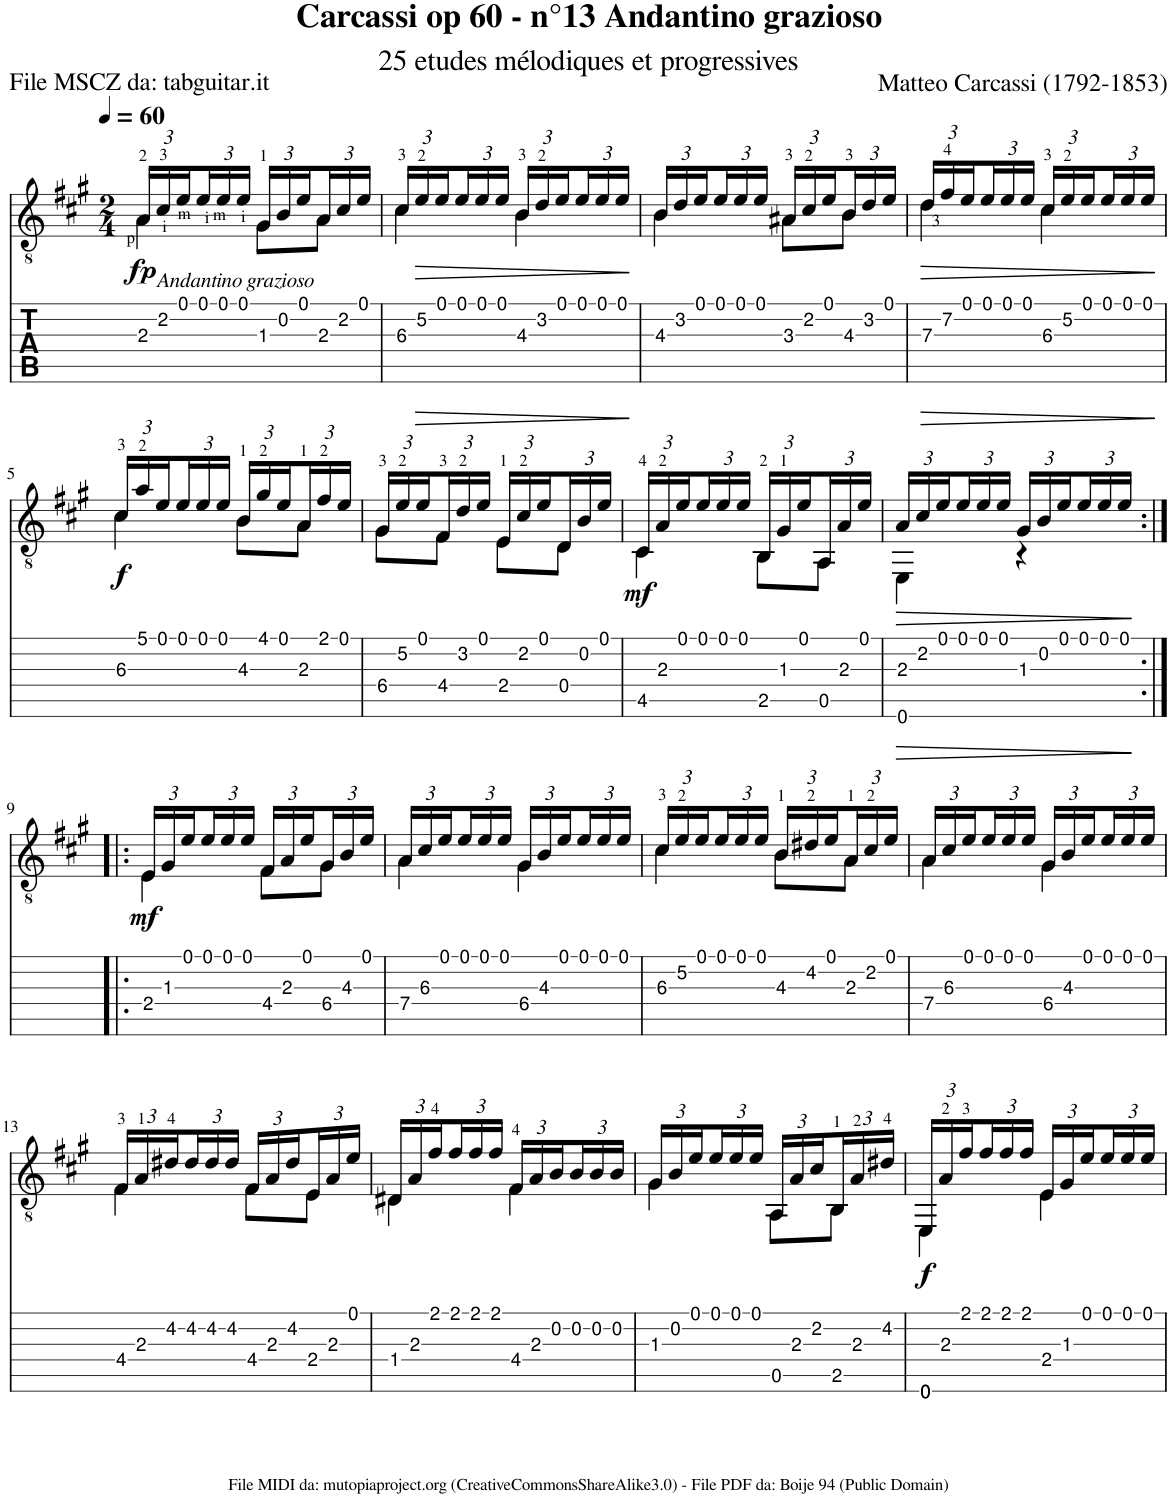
**kern	**kern	**dynam
*part1	*part1	*part1
*staff2	*staff1	*staff1/2
*I"Guitar	*	*
*I'Guit.	*	*
*stria6	*	*
*	*clefGv2	*
*k[f#c#g#]	*k[f#c#g#]	*
*M2/4	*M2/4	*
*MM60	*MM60	*
*Xbrackettup	*Xbrackettup	*
=1	=1	=1
*^	*^	*
!	!	!	!	!LO:DY:b
24ALL	4A	24A/LL	4A\	fp
!	!	!LO:TX:b:i:t=Andantino grazioso	!	!
24c#	.	24c#/	.	.
24eJ	.	24e/	.	.
24eL	.	24e/	.	.
24e	.	24e/	.	.
24eJJ	.	24e/JJ	.	.
24G#LL	8G#L	24G#/LL	8G#\L	.
24B	.	24B/	.	.
24eJ	.	24e/	.	.
24AL	8AJ	24A/	8A\J	.
24c#	.	24c#/	.	.
24eJJ	.	24e/JJ	.	.
=2	=2	=2	=2	=2
24c#LL	4c#	24c#/LL	4c#\	.
!	!	!	!	!LO:HP:b
24e	.	24e/	.	>
24eJ	.	24e/	.	.
24eL	.	24e/	.	.
24e	.	24e/	.	.
24eJJ	.	24e/JJ	.	.
24BLL	4B	24B/LL	4B\	.
24d	.	24d/	.	.
24eJ	.	24e/	.	.
24eL	.	24e/	.	.
24e	.	24e/	.	.
24eJJ	.	24e/JJ	.	.
*v	*v	*	*	*
*	*v	*v	*
.	.	]
=3	=3	=3
*^	*^	*
24BLL	4B	24B/LL	4B\	.
24d	.	24d/	.	.
24eJ	.	24e/	.	.
24eL	.	24e/	.	.
24e	.	24e/	.	.
24eJJ	.	24e/JJ	.	.
24A#LL	8A#L	24A#X/LL	8A#\L	.
24c#	.	24c#/	.	.
24eJ	.	24e/	.	.
24BL	8BJ	24B/	8B\J	.
24d	.	24d/	.	.
24eJJ	.	24e/JJ	.	.
=4	=4	=4	=4	=4
!	!	!	!	!LO:HP:b
24dLL	4d	24d/LL	4d\	>
24f#	.	24f#/	.	.
24eJ	.	24e/	.	.
24eL	.	24e/	.	.
24e	.	24e/	.	.
24eJJ	.	24e/JJ	.	.
24c#LL	4c#	24c#/LL	4c#\	.
24e	.	24e/	.	.
24eJ	.	24e/	.	.
24eL	.	24e/	.	.
24e	.	24e/	.	.
24eJJ	.	24e/JJ	.	.
*v	*v	*	*	*
*	*v	*v	*
.	.	]
!!LO:LB:g=z
=5	=5	=5
*^	*^	*
!	!	!	!	!LO:DY:b
24c#LL	4c#	24c#/LL	4c#\	f
24a	.	24a/	.	.
24eJ	.	24e/	.	.
24eL	.	24e/	.	.
24e	.	24e/	.	.
24eJJ	.	24e/JJ	.	.
24BLL	8BL	24B/LL	8B\L	.
24g#	.	24g#/	.	.
24eJ	.	24e/	.	.
24AL	8AJ	24A/	8A\J	.
24f#	.	24f#/	.	.
24eJJ	.	24e/JJ	.	.
=6	=6	=6	=6	=6
24G#LL	8G#L	24G#/LL	8G#\L	.
24e	.	24e/	.	.
24eJ	.	24e/	.	.
24F#L	8F#J	24F#/	8F#\J	.
24d	.	24d/	.	.
24eJJ	.	24e/JJ	.	.
24ELL	8EL	24E/LL	8E\L	.
24c#	.	24c#/	.	.
24eJ	.	24e/	.	.
24DL	8DJ	24D/	8D\J	.
24B	.	24B/	.	.
24eJJ	.	24e/JJ	.	.
=7	=7	=7	=7	=7
!	!	!	!	!LO:DY:b
24C#LL	4C#	24C#/LL	4C#\	mf
24A	.	24A/	.	.
24eJ	.	24e/	.	.
24eL	.	24e/	.	.
24e	.	24e/	.	.
24eJJ	.	24e/JJ	.	.
24BBLL	8BBL	24BB/LL	8BB\L	.
24G#	.	24G#/	.	.
24eJ	.	24e/	.	.
24AAL	8AAJ	24AA/	8AA\J	.
24A	.	24A/	.	.
24eJJ	.	24e/JJ	.	.
=8	=8	=8	=8	=8
!	!	!	!	!LO:HP:b
24ALL	4EE	24A/LL	4EE\	>
24c#	.	24c#/	.	.
24eJ	.	24e/	.	.
24eL	.	24e/	.	.
24e	.	24e/	.	.
24eJJ	.	24e/JJ	.	.
24G#LL	4r	24G#/LL	4r	.
24B	.	24B/	.	.
24eJ	.	24e/	.	.
24eL	.	24e/	.	.
24e	.	24e/	.	.
24eJJ	.	24e/JJ	.	.
*v	*v	*	*	*
*	*v	*v	*
.	.	]
!!LO:LB:g=z
=9:|!|:	=9:|!|:	=9:|!|:
*^	*^	*
!	!	!	!	!LO:DY:a=2
24ELL	4E	24E/LL	4E\	mf
24G#	.	24G#/	.	.
24eJ	.	24e/	.	.
24eL	.	24e/	.	.
24e	.	24e/	.	.
24eJJ	.	24e/JJ	.	.
24F#LL	8F#L	24F#/LL	8F#\L	.
24A	.	24A/	.	.
24eJ	.	24e/	.	.
24G#L	8G#J	24G#/	8G#\J	.
24B	.	24B/	.	.
24eJJ	.	24e/JJ	.	.
=10	=10	=10	=10	=10
24ALL	4A	24A/LL	4A\	.
24c#	.	24c#/	.	.
24eJ	.	24e/	.	.
24eL	.	24e/	.	.
24e	.	24e/	.	.
24eJJ	.	24e/JJ	.	.
24G#LL	4G#	24G#/LL	4G#\	.
24B	.	24B/	.	.
24eJ	.	24e/	.	.
24eL	.	24e/	.	.
24e	.	24e/	.	.
24eJJ	.	24e/JJ	.	.
=11	=11	=11	=11	=11
24c#LL	4c#	24c#/LL	4c#\	.
24e	.	24e/	.	.
24eJ	.	24e/	.	.
24eL	.	24e/	.	.
24e	.	24e/	.	.
24eJJ	.	24e/JJ	.	.
24BLL	8BL	24B/LL	8B\L	.
24d#	.	24d#X/	.	.
24eJ	.	24e/	.	.
24AL	8AJ	24A/	8A\J	.
24c#	.	24c#/	.	.
24eJJ	.	24e/JJ	.	.
=12	=12	=12	=12	=12
24ALL	4A	24A/LL	4A\	.
24c#	.	24c#/	.	.
24eJ	.	24e/	.	.
24eL	.	24e/	.	.
24e	.	24e/	.	.
24eJJ	.	24e/JJ	.	.
24G#LL	4G#	24G#/LL	4G#\	.
24B	.	24B/	.	.
24eJ	.	24e/	.	.
24eL	.	24e/	.	.
24e	.	24e/	.	.
24eJJ	.	24e/JJ	.	.
!!LO:LB:g=z	!!
=13	=13	=13	=13	=13
24F#LL	4F#	24F#/LL	4F#\	.
24A	.	24A/	.	.
24d#J	.	24d#X/	.	.
24d#L	.	24d#/	.	.
24d#	.	24d#/	.	.
24d#JJ	.	24d#/JJ	.	.
24F#LL	8F#L	24F#/LL	8F#\L	.
24A	.	24A/	.	.
24d#J	.	24d#/	.	.
24EL	8EJ	24E/	8E\J	.
24A	.	24A/	.	.
24eJJ	.	24e/JJ	.	.
=14	=14	=14	=14	=14
24D#LL	4D#	24D#X/LL	4D#\	.
24A	.	24A/	.	.
24f#J	.	24f#/	.	.
24f#L	.	24f#/	.	.
24f#	.	24f#/	.	.
24f#JJ	.	24f#/JJ	.	.
24F#LL	4F#	24F#/LL	4F#\	.
24A	.	24A/	.	.
24BJ	.	24B/	.	.
24BL	.	24B/	.	.
24B	.	24B/	.	.
24BJJ	.	24B/JJ	.	.
=15	=15	=15	=15	=15
24G#LL	4G#	24G#/LL	4G#\	.
24B	.	24B/	.	.
24eJ	.	24e/	.	.
24eL	.	24e/	.	.
24e	.	24e/	.	.
24eJJ	.	24e/JJ	.	.
24AALL	8AAL	24AA/LL	8AA\L	.
24A	.	24A/	.	.
24c#J	.	24c#/	.	.
24BBL	8BBJ	24BB/	8BB\J	.
24A	.	24A/	.	.
24d#JJ	.	24d#X/JJ	.	.
=16	=16	=16	=16	=16
!	!	!	!	!LO:DY:a=2
24EELL	4EE	24EE/LL	4EE\	f
24A	.	24A/	.	.
24f#J	.	24f#/	.	.
24f#L	.	24f#/	.	.
24f#	.	24f#/	.	.
24f#JJ	.	24f#/JJ	.	.
24ELL	4E	24E/LL	4E\	.
24G#	.	24G#/	.	.
24eJ	.	24e/	.	.
24eL	.	24e/	.	.
24e	.	24e/	.	.
24eJJ	.	24e/JJ	.	.
*v	*v	*	*	*
*	*v	*v	*
=	=	=
*-	*-	*-
